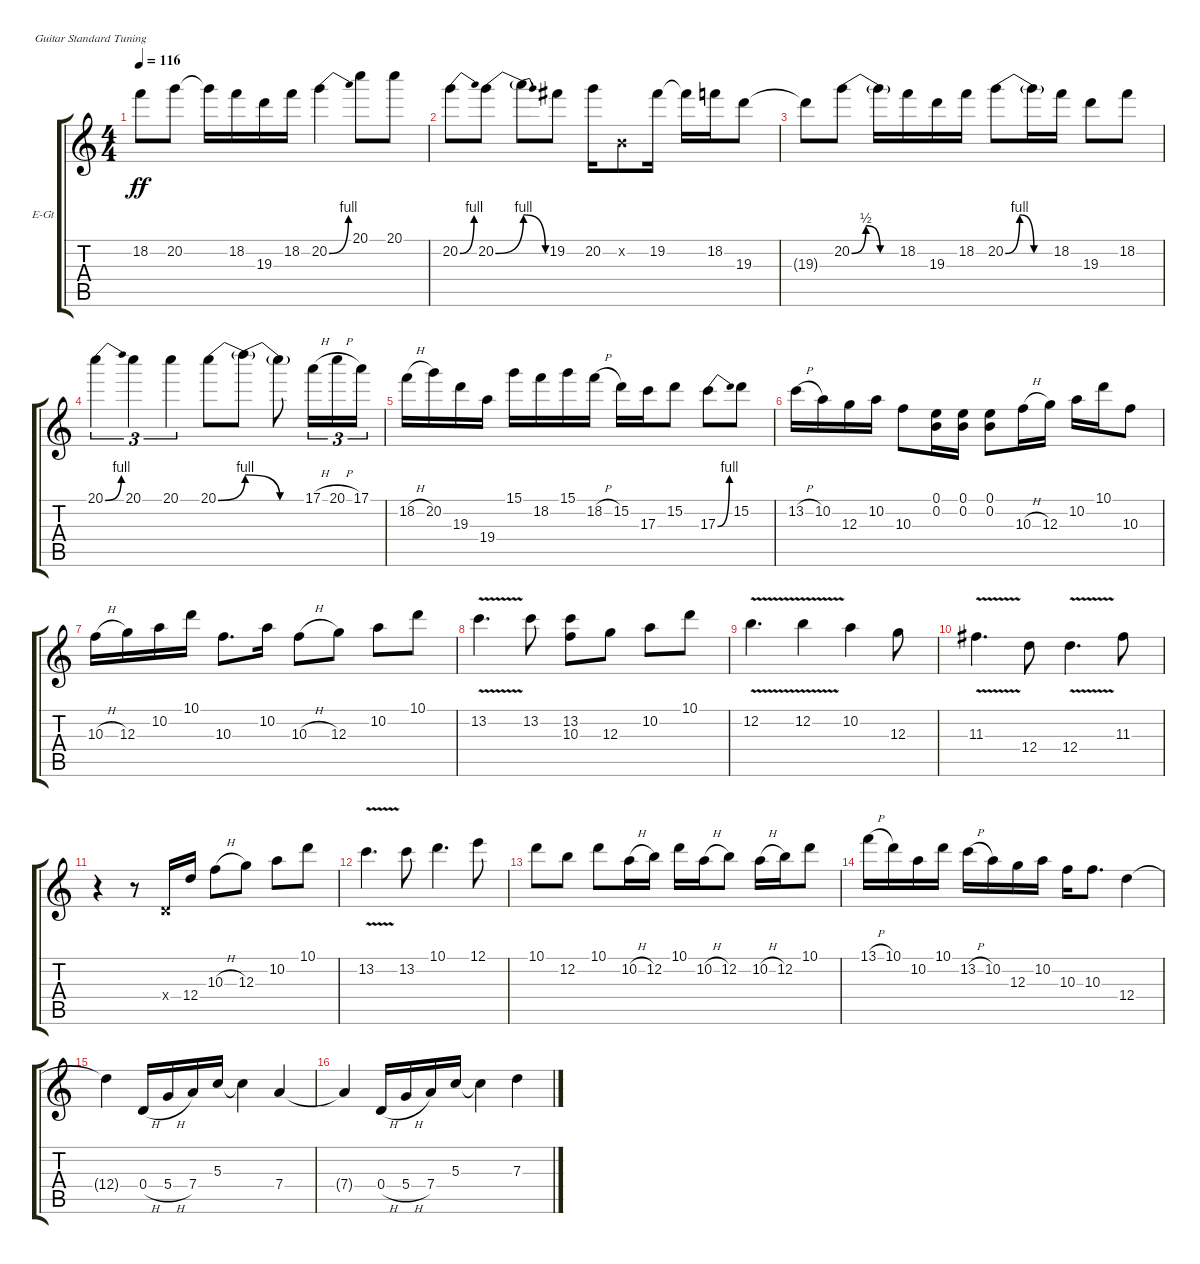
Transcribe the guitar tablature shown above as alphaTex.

\bracketExtendMode groupsimilarinstruments
\firstSystemTrackNameOrientation horizontal
\otherSystemsTrackNameOrientation horizontal
\track ("Guitare solo" "E-Gt") {instrument distortionguitar}
\staff {score tabs}
\tuning (E4 B3 G3 D3 A2 E2)
\ts (4 4)
\tempo 116
\clef g2
\ks c
18.2.8{dy ff} 20.2.8 20.2{t}.16 18.2.16 19.3.16 18.2.16 20.2{be (bend 0 0 60 4)}.4 20.1.8 20.1.8 |
20.2{be (bend 0 0 60 4)}.8 20.2{be (bend 0 0 60 4)}.8 20.2{be (release 0 4 60 0) t}.8 19.2.8 20.2.16 0.2{x}.8 19.2.16 19.2{t}.16 18.2.16 19.3.8 |
19.3{t}.8 20.2{be (bendrelease 0 0 30 2 30 2 60 0)}.8 20.2{be (hold 0 0 60 0) t}.16 18.2.16 19.3.16 18.2.16 20.2{be (bendrelease 0 0 30 4 30 4 60 0)}.8 20.2{be (hold 0 0 60 0) t}.16 18.2.16 19.3.8 18.2.8 |
20.1{be (bend 0 0 60 4)}.4{tu (3 2)} 20.1.4{tu (3 2)} 20.1.4{tu (3 2)} 20.1{be (bend 0 0 60 4)}.8 20.1{be (release 0 4 60 0) t}.8 20.1{be (hold 0 0 60 0) t}.8 17.1{h}.16{tu (3 2)} 20.1{h}.16{tu (3 2)} 17.1.16{tu (3 2)} |
18.2{h}.16 20.2.16 19.3.16 19.4.16 15.1.16 18.2.16 15.1.16 18.2{h}.16 15.2.16 17.3.16 15.2.8 17.3{be (bend 0 0 60 4)}.8 15.2.8 |
13.2{h}.16 10.2.16 12.3.16 10.2.16 10.3.8 (0.1 0.2).16 (0.1 0.2).16 (0.1 0.2).8 10.3{h}.16 12.3.16 10.2.16 10.1.16 10.3.8 |
10.3{h}.16 12.3.16 10.2.16 10.1.16 10.3.8{d} 10.2.16 10.3{h}.8 12.3.8 10.2.8 10.1.8 |
13.2{v}.4{d} 13.2.8 (13.2 10.3).8 12.3.8 10.2.8 10.1.8 |
12.2{v}.4{d} 12.2{v}.4 10.2.4 12.3.8 |
11.3{v}.4{d} 12.4.8 12.4{v}.4{d} 11.3.8 |
r.4 r.8 0.4{x}.16 12.4.16 10.3{h}.8 12.3.8 10.2.8 10.1.8 |
13.2{v}.4{d} 13.2.8 10.1.4{d} 12.1.8 |
10.1.8 12.2.8 10.1.8 10.2{h}.16 12.2.16 10.1.16 10.2{h}.16 12.2.8 10.2{h}.16 12.2.16 10.1.8 |
13.1{h}.16 10.1.16 10.2.16 10.1.16 13.2{h}.16 10.2.16 12.3.16 10.2.16 10.3.16 10.3.8{d} 12.4.4 |
12.4{t}.4 0.4{h}.16 5.4{h}.16 7.4.16 5.3.16 5.3{t}.4 7.4.4 |
7.4{t}.4 0.4{h}.16 5.4{h}.16 7.4.16 5.3.16 5.3{t}.4 7.3.4
